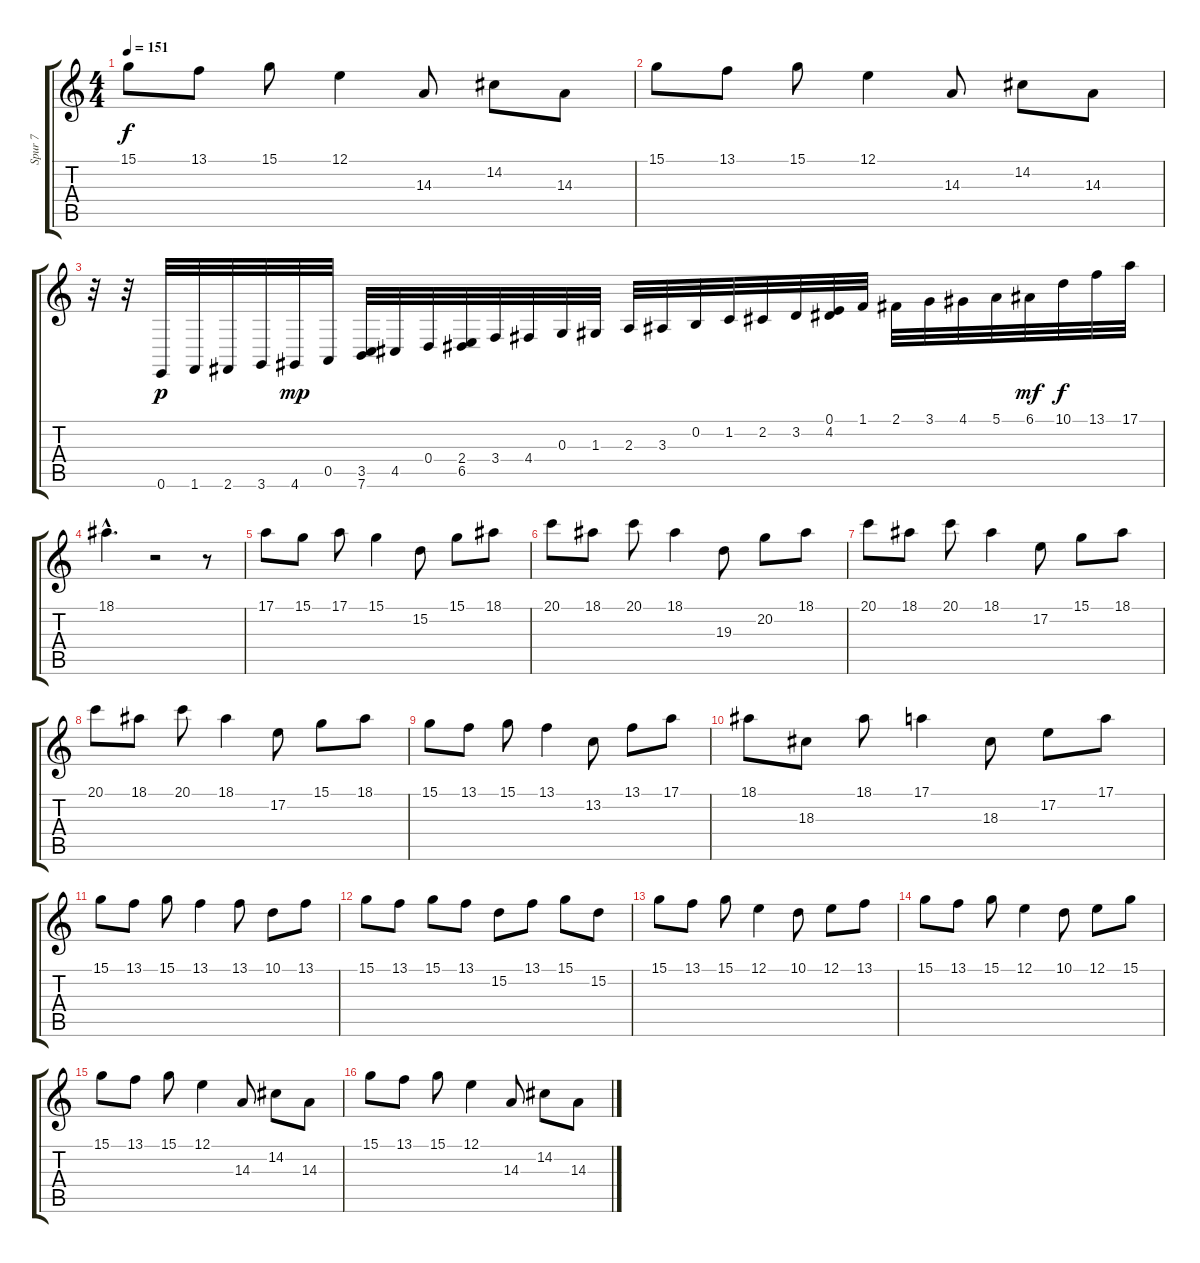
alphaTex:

\track ("Spur 7" "Spur 7") {instrument electricpiano2}
\staff {score tabs}
\tuning (E4 B3 G3 D3 A2 E2) {hide}
\ts (4 4)
\tempo 151
\clef g2
\ks c
15.1.8{dy f} 13.1.8 15.1.8 12.1.4 14.3.8 14.2.8 14.3.8 |
15.1.8 13.1.8 15.1.8 12.1.4 14.3.8 14.2.8 14.3.8 |
r.32{instrument fx3crystal} r.32 0.6.32{dy p} 1.6.32 2.6.32 3.6.32 4.6.32{dy mp} 0.5.32 (3.5 7.6).32 4.5.32 0.4.32 (2.4 6.5).32 3.4.32 4.4.32 0.3.32 1.3.32 2.3.32 3.3.32 0.2.32 1.2.32 2.2.32 3.2.32 (0.1 4.2).32 1.1.32 2.1.32 3.1.32 4.1.32 5.1.32 6.1.32{dy mf} 10.1.32{dy f} 13.1.32 17.1.32 |
18.1{hac}.4{d} r.2 r.8 |
17.1.8{volume 15 instrument electricpiano2} 15.1.8 17.1.8 15.1.4 15.2.8 15.1.8 18.1.8 |
20.1.8 18.1.8 20.1.8 18.1.4 19.3.8 20.2.8 18.1.8 |
20.1.8 18.1.8 20.1.8 18.1.4 17.2.8 15.1.8 18.1.8 |
20.1.8 18.1.8 20.1.8 18.1.4 17.2.8 15.1.8 18.1.8 |
15.1.8 13.1.8 15.1.8 13.1.4 13.2.8 13.1.8 17.1.8 |
18.1.8 18.3.8 18.1.8 17.1.4 18.3.8 17.2.8 17.1.8 |
15.1.8 13.1.8 15.1.8 13.1.4 13.1.8 10.1.8 13.1.8 |
15.1.8 13.1.8 15.1.8 13.1.8 15.2.8 13.1.8 15.1.8 15.2.8 |
15.1.8 13.1.8 15.1.8 12.1.4 10.1.8 12.1.8 13.1.8 |
15.1.8 13.1.8 15.1.8 12.1.4 10.1.8 12.1.8 15.1.8 |
15.1.8 13.1.8 15.1.8 12.1.4 14.3.8 14.2.8 14.3.8 |
15.1.8 13.1.8 15.1.8 12.1.4 14.3.8 14.2.8 14.3.8
